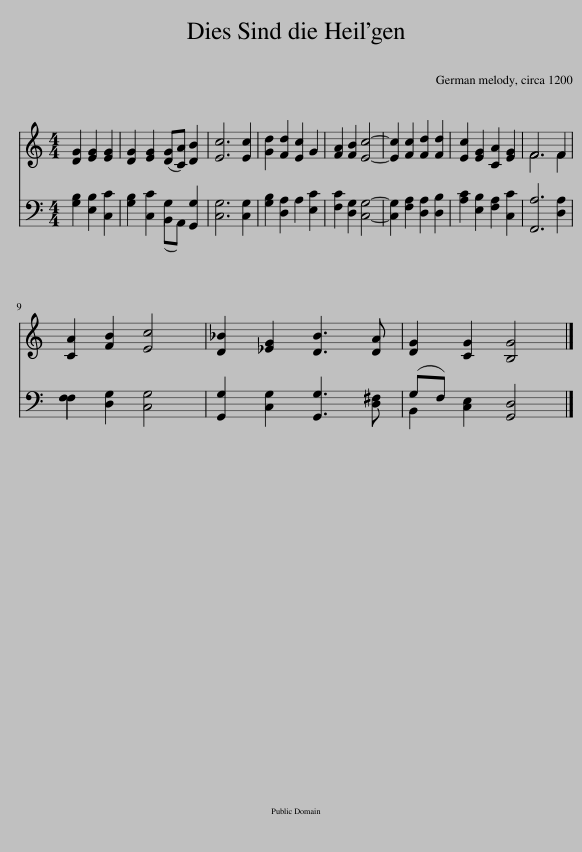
X:1
%%score ( 1 2 ) ( 3 4 )
L:1/8
M:4/4
I:linebreak $
K:C
V:1 treble
V:2 treble
V:3 bass
V:4 bass
V:1
 [DG]2 [EG]2 [EG]2 | [DG]2 [EG]2 ([DG][CA]) [DB]2 | [Ec]6 [Ec]2 | [Gd]2 [Fd]2 [Ec]2 G2 | [FA]2 [FB]2 [Ec]4- | %5
 [Ec]2 [Fc]2 [Fd]2 [Fd]2 | [Ec]2 [EG]2 [CA]2 [EG]2 | F6 F2 |$ [CA]2 [FB]2 [Ec]4 | [D_B]2 [_EG]2 [DB]3 [DA] | %10
 [DG]2 [CG]2 [B,G]4 |] %11
V:2
 x6 | x8 | x8 | x8 | x8 | %5
 x8 | x8 | F6 F2 |$ x8 | x8 | %10
 x8 |] %11
V:3
 [G,B,]2 [E,B,]2 [C,C]2 | [G,B,]2 [C,C]2 (B,,A,,) [G,,G,]2 | [C,G,]6 [C,G,]2 | [G,B,]2 [D,A,]2 A,2 [E,C]2 | [F,C]2 [D,G,]2 [C,G,]4- | %5
 [C,G,]2 [F,A,]2 [D,A,]2 [D,B,]2 | [A,C]2 [E,B,]2 [F,A,]2 [C,C]2 | [F,,A,]6 [D,A,]2 |$ F,2 [D,G,]2 [C,G,]4 | [G,,G,]2 [C,G,]2 [G,,G,]3 [D,^F,] | %10
 (G,F,) [C,E,]2 [G,,D,]4 |] %11
V:4
 x6 | x4 G,2 x2 | x8 | x8 | x8 | %5
 x8 | x8 | x8 |$ F,2 x6 | x8 | %10
 B,,2 x6 |] %11
